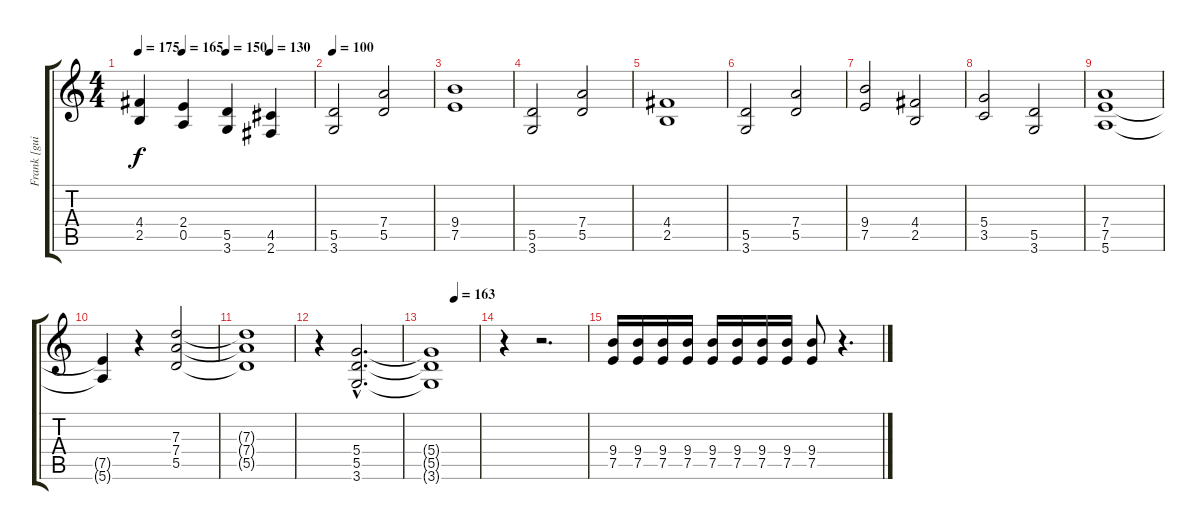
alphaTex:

\track ("Frank [guitarra]" "Frank [gui") {instrument overdrivenguitar}
\staff {score tabs}
\tuning (E4 B3 G3 D3 A2 E2) {hide}
\ts (4 4)
\tempo 175
\tempo (165 0.25)
\tempo (150 0.5)
\tempo (130 0.75)
\clef g2
\ks c
(4.4 2.5).4{dy f} (2.4 0.5).4 (5.5 3.6).4 (4.5 2.6).4 |
\tempo 100
(5.5 3.6).2 (7.4 5.5).2 |
(9.4 7.5).1 |
(5.5 3.6).2 (7.4 5.5).2 |
(4.4 2.5).1 |
(5.5 3.6).2 (7.4 5.5).2 |
(9.4 7.5).2 (4.4 2.5).2 |
(5.4 3.5).2 (5.5 3.6).2 |
(7.4 7.5 5.6).1 |
(7.5{t} 5.6{t}).4 r.4 (7.3 7.4 5.5).2 |
(7.3{t} 7.4{t} 5.5{t}).1 |
r.4 (5.4{hac} 5.5{hac} 3.6{hac}).2{d} |
\tempo (163 0.5)
(5.4{t} 5.5{t} 3.6{t}).1 |
r.4 r.2{d} |
(9.4 7.5).16 (9.4 7.5).16 (9.4 7.5).16 (9.4 7.5).16 (9.4 7.5).16 (9.4 7.5).16 (9.4 7.5).16 (9.4 7.5).16 (9.4 7.5).8 r.4{d}
